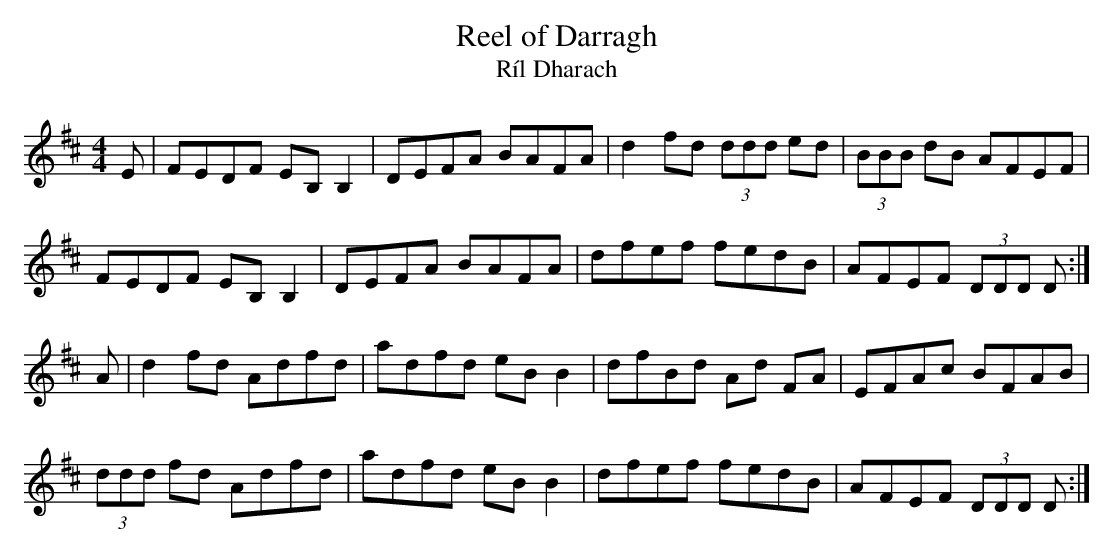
X:1
T: Reel of Darragh
T: R\'il Dharach
L: 1/8
M: 4/4
K: D
E|FEDF EB, B,2|DEFA BAFA|d2 fd (3ddd ed|(3BBB dB AFEF|
FEDF EB, B,2|DEFA BAFA|dfef fedB|AFEF (3DDD D :|
A|d2 fd Adfd|adfd eB B2|dfBd Ad FA|EFAc BFAB|
(3ddd fd Adfd|adfd eB B2|dfef fedB|AFEF (3DDD D :|
